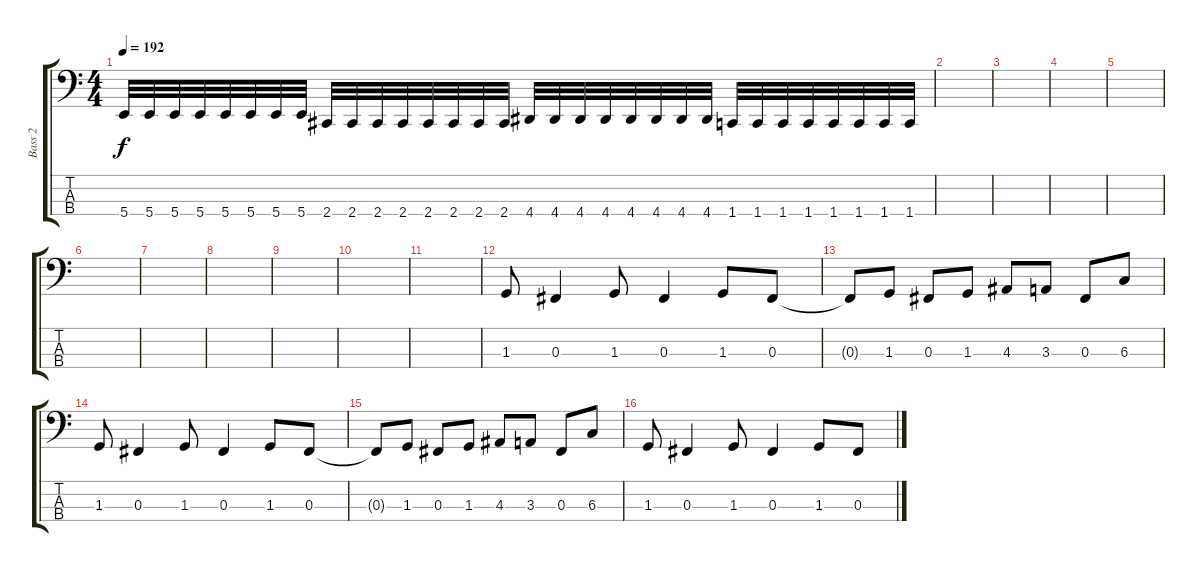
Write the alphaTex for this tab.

\track ("Bass 2" "Bass 2") {instrument electricbasspick}
\staff {score tabs}
\tuning (E2 B1 Gb1 B0) {hide}
\ts (4 4)
\tempo 192
\clef f4
\ks c
5.4.32{dy f} 5.4.32 5.4.32 5.4.32 5.4.32 5.4.32 5.4.32 5.4.32 2.4.32 2.4.32 2.4.32 2.4.32 2.4.32 2.4.32 2.4.32 2.4.32 4.4.32 4.4.32 4.4.32 4.4.32 4.4.32 4.4.32 4.4.32 4.4.32 1.4.32 1.4.32 1.4.32 1.4.32 1.4.32 1.4.32 1.4.32 1.4.32 |
|
|
|
|
|
|
|
|
|
|
1.3.8 0.3.4 1.3.8 0.3.4 1.3.8 0.3.8 |
0.3{t}.8 1.3.8 0.3.8 1.3.8 4.3.8 3.3.8 0.3.8 6.3.8 |
1.3.8 0.3.4 1.3.8 0.3.4 1.3.8 0.3.8 |
0.3{t}.8 1.3.8 0.3.8 1.3.8 4.3.8 3.3.8 0.3.8 6.3.8 |
1.3.8 0.3.4 1.3.8 0.3.4 1.3.8 0.3.8
